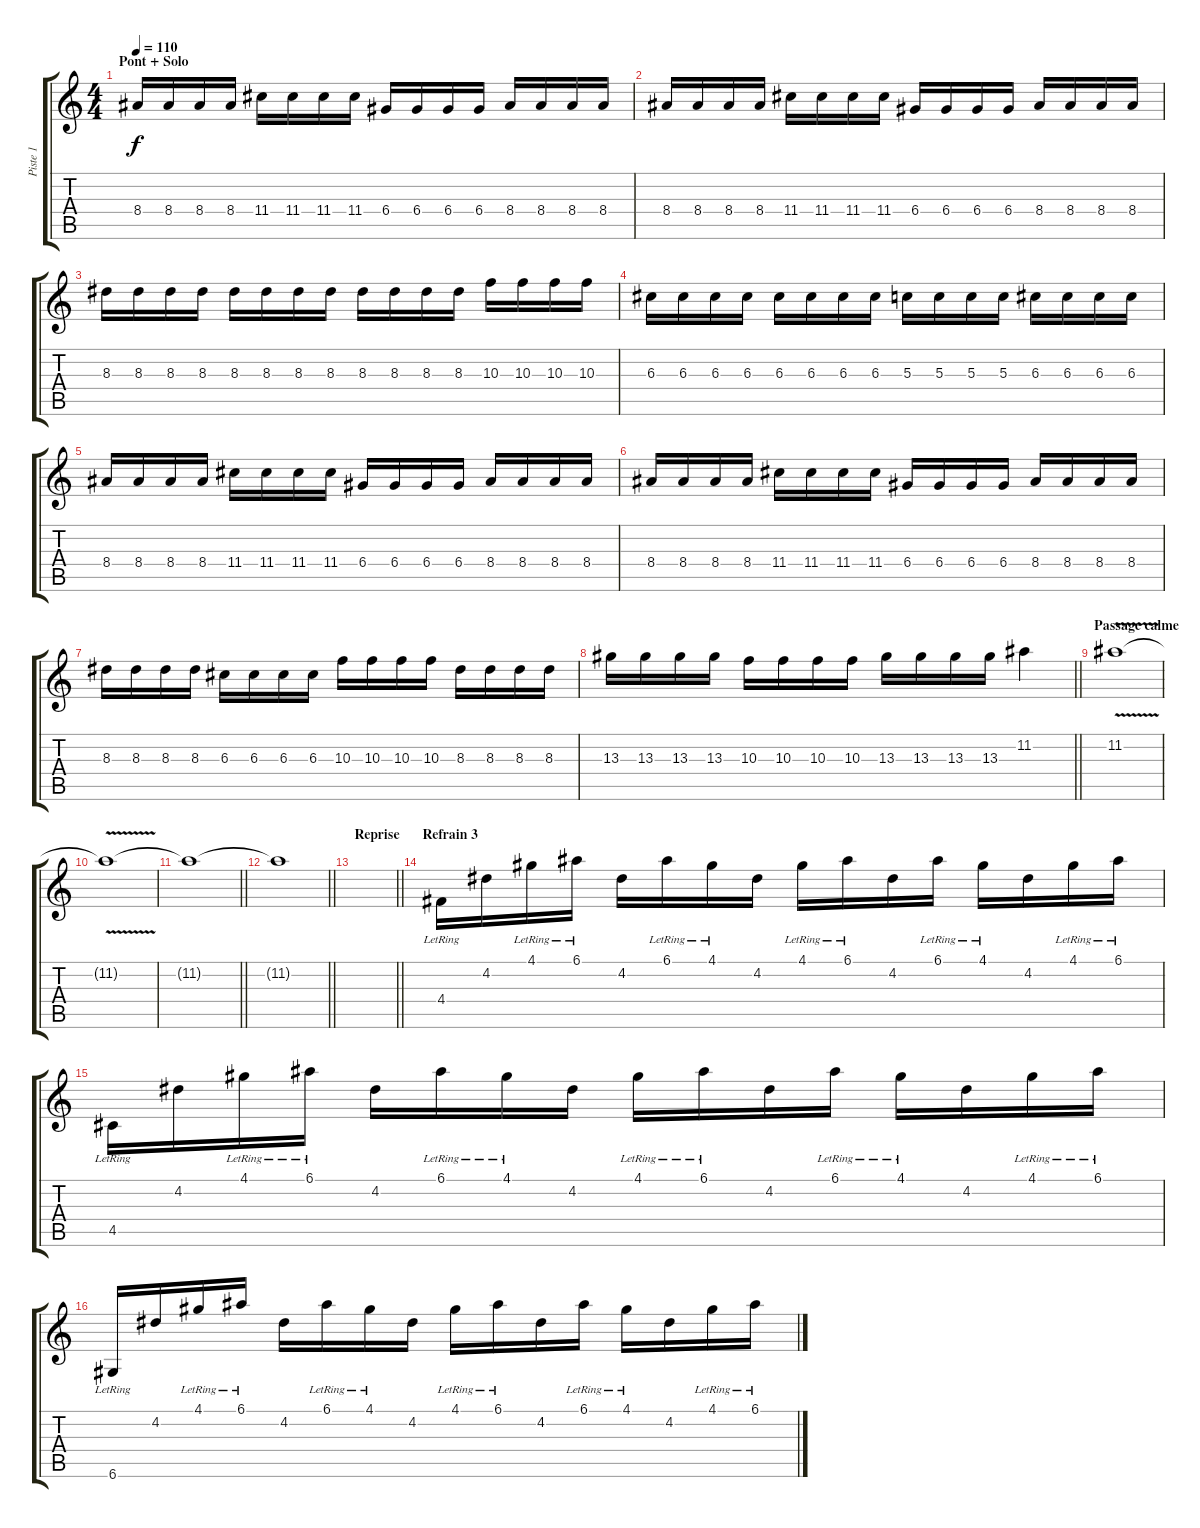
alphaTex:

\track ("Piste 1" "Piste 1") {instrument overdrivenguitar}
\staff {score tabs}
\tuning (E4 B3 G3 D3 A2 D2) {hide}
\ts (4 4)
\section ("" "Pont + Solo")
\tempo 110
\clef g2
\ks c
8.4.16{dy f} 8.4.16 8.4.16 8.4.16 11.4.16 11.4.16 11.4.16 11.4.16 6.4.16 6.4.16 6.4.16 6.4.16 8.4.16 8.4.16 8.4.16 8.4.16 |
8.4.16 8.4.16 8.4.16 8.4.16 11.4.16 11.4.16 11.4.16 11.4.16 6.4.16 6.4.16 6.4.16 6.4.16 8.4.16 8.4.16 8.4.16 8.4.16 |
8.3.16 8.3.16 8.3.16 8.3.16 8.3.16 8.3.16 8.3.16 8.3.16 8.3.16 8.3.16 8.3.16 8.3.16 10.3.16 10.3.16 10.3.16 10.3.16 |
6.3.16 6.3.16 6.3.16 6.3.16 6.3.16 6.3.16 6.3.16 6.3.16 5.3.16 5.3.16 5.3.16 5.3.16 6.3.16 6.3.16 6.3.16 6.3.16 |
8.4.16 8.4.16 8.4.16 8.4.16 11.4.16 11.4.16 11.4.16 11.4.16 6.4.16 6.4.16 6.4.16 6.4.16 8.4.16 8.4.16 8.4.16 8.4.16 |
8.4.16 8.4.16 8.4.16 8.4.16 11.4.16 11.4.16 11.4.16 11.4.16 6.4.16 6.4.16 6.4.16 6.4.16 8.4.16 8.4.16 8.4.16 8.4.16 |
8.3.16 8.3.16 8.3.16 8.3.16 6.3.16 6.3.16 6.3.16 6.3.16 10.3.16 10.3.16 10.3.16 10.3.16 8.3.16 8.3.16 8.3.16 8.3.16 |
\barLineRight lightlight
13.3.16 13.3.16 13.3.16 13.3.16 10.3.16 10.3.16 10.3.16 10.3.16 13.3.16 13.3.16 13.3.16 13.3.16 11.2.4 |
\section ("" "Passage calme")
11.2{v}.1 |
11.2{t}.1 |
\barLineRight lightlight
11.2{t}.1 |
\barLineRight lightlight
11.2{t}.1 |
\section ("" "Reprise")
\barLineRight lightlight
|
\section ("" "Refrain 3")
4.4{lr}.16 4.2.16 4.1{lr}.16 6.1{lr}.16 4.2.16 6.1{lr}.16 4.1{lr}.16 4.2.16 4.1{lr}.16 6.1{lr}.16 4.2.16 6.1{lr}.16 4.1{lr}.16 4.2.16 4.1{lr}.16 6.1{lr}.16 |
4.5{lr}.16 4.2.16 4.1{lr}.16 6.1{lr}.16 4.2.16 6.1{lr}.16 4.1{lr}.16 4.2.16 4.1{lr}.16 6.1{lr}.16 4.2.16 6.1{lr}.16 4.1{lr}.16 4.2.16 4.1{lr}.16 6.1{lr}.16 |
6.6{lr}.16 4.2.16 4.1{lr}.16 6.1{lr}.16 4.2.16 6.1{lr}.16 4.1{lr}.16 4.2.16 4.1{lr}.16 6.1{lr}.16 4.2.16 6.1{lr}.16 4.1{lr}.16 4.2.16 4.1{lr}.16 6.1{lr}.16
